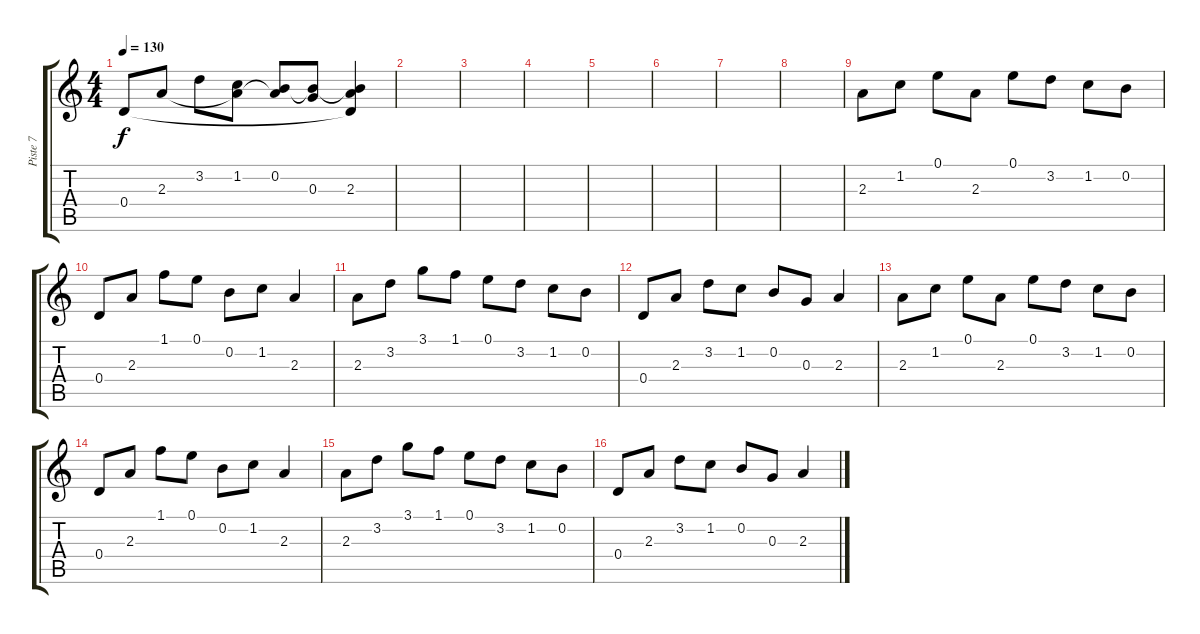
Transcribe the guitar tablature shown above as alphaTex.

\track ("Piste 7" "Piste 7") {instrument acousticguitarsteel}
\staff {score tabs}
\tuning (E4 B3 G3 D3 A2 E2) {hide}
\ts (4 4)
\tempo 130
\clef g2
\ks c
0.4.8{dy f} 2.3.8 3.2.8 (1.2 2.3{t}).8 (0.2 2.3{t}).8 (0.2{t} 0.3).8 (0.2{t} 2.3 0.4{t}).4 |
|
|
|
|
|
|
|
2.3.8 1.2.8 0.1.8 2.3.8 0.1.8 3.2.8 1.2.8 0.2.8 |
0.4.8 2.3.8 1.1.8 0.1.8 0.2.8 1.2.8 2.3.4 |
2.3.8 3.2.8 3.1.8 1.1.8 0.1.8 3.2.8 1.2.8 0.2.8 |
0.4.8 2.3.8 3.2.8 1.2.8 0.2.8 0.3.8 2.3.4 |
2.3.8 1.2.8 0.1.8 2.3.8 0.1.8 3.2.8 1.2.8 0.2.8 |
0.4.8 2.3.8 1.1.8 0.1.8 0.2.8 1.2.8 2.3.4 |
2.3.8 3.2.8 3.1.8 1.1.8 0.1.8 3.2.8 1.2.8 0.2.8 |
0.4.8 2.3.8 3.2.8 1.2.8 0.2.8 0.3.8 2.3.4
